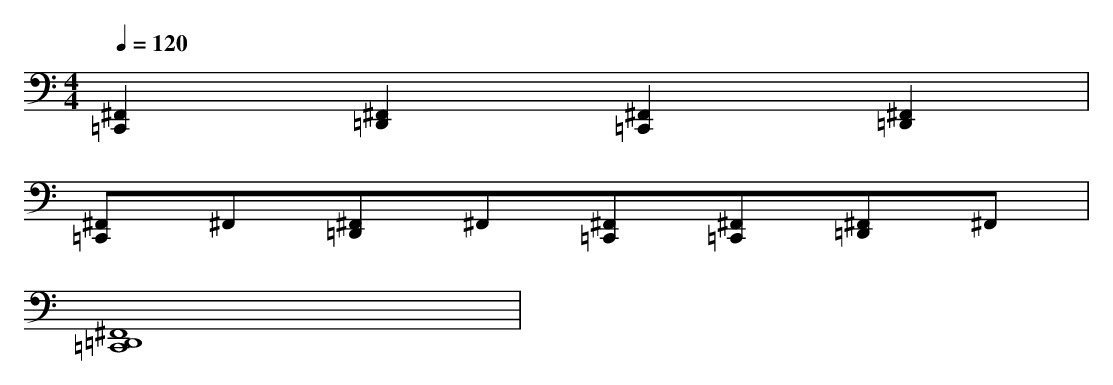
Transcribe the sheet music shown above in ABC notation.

X:1
M:4/4
Q:1/4=120
K:C
V:Drums
L:1/8
[^F,,=C,,]2[^F,,=D,,]2[^F,,=C,,]2[^F,,=D,,]2|
[^F,,=C,,]^F,,[^F,,=D,,]^F,,[^F,,=C,,][^F,,=C,,][^F,,=D,,]^F,,|
[^F,,=D,,=C,,]8|
